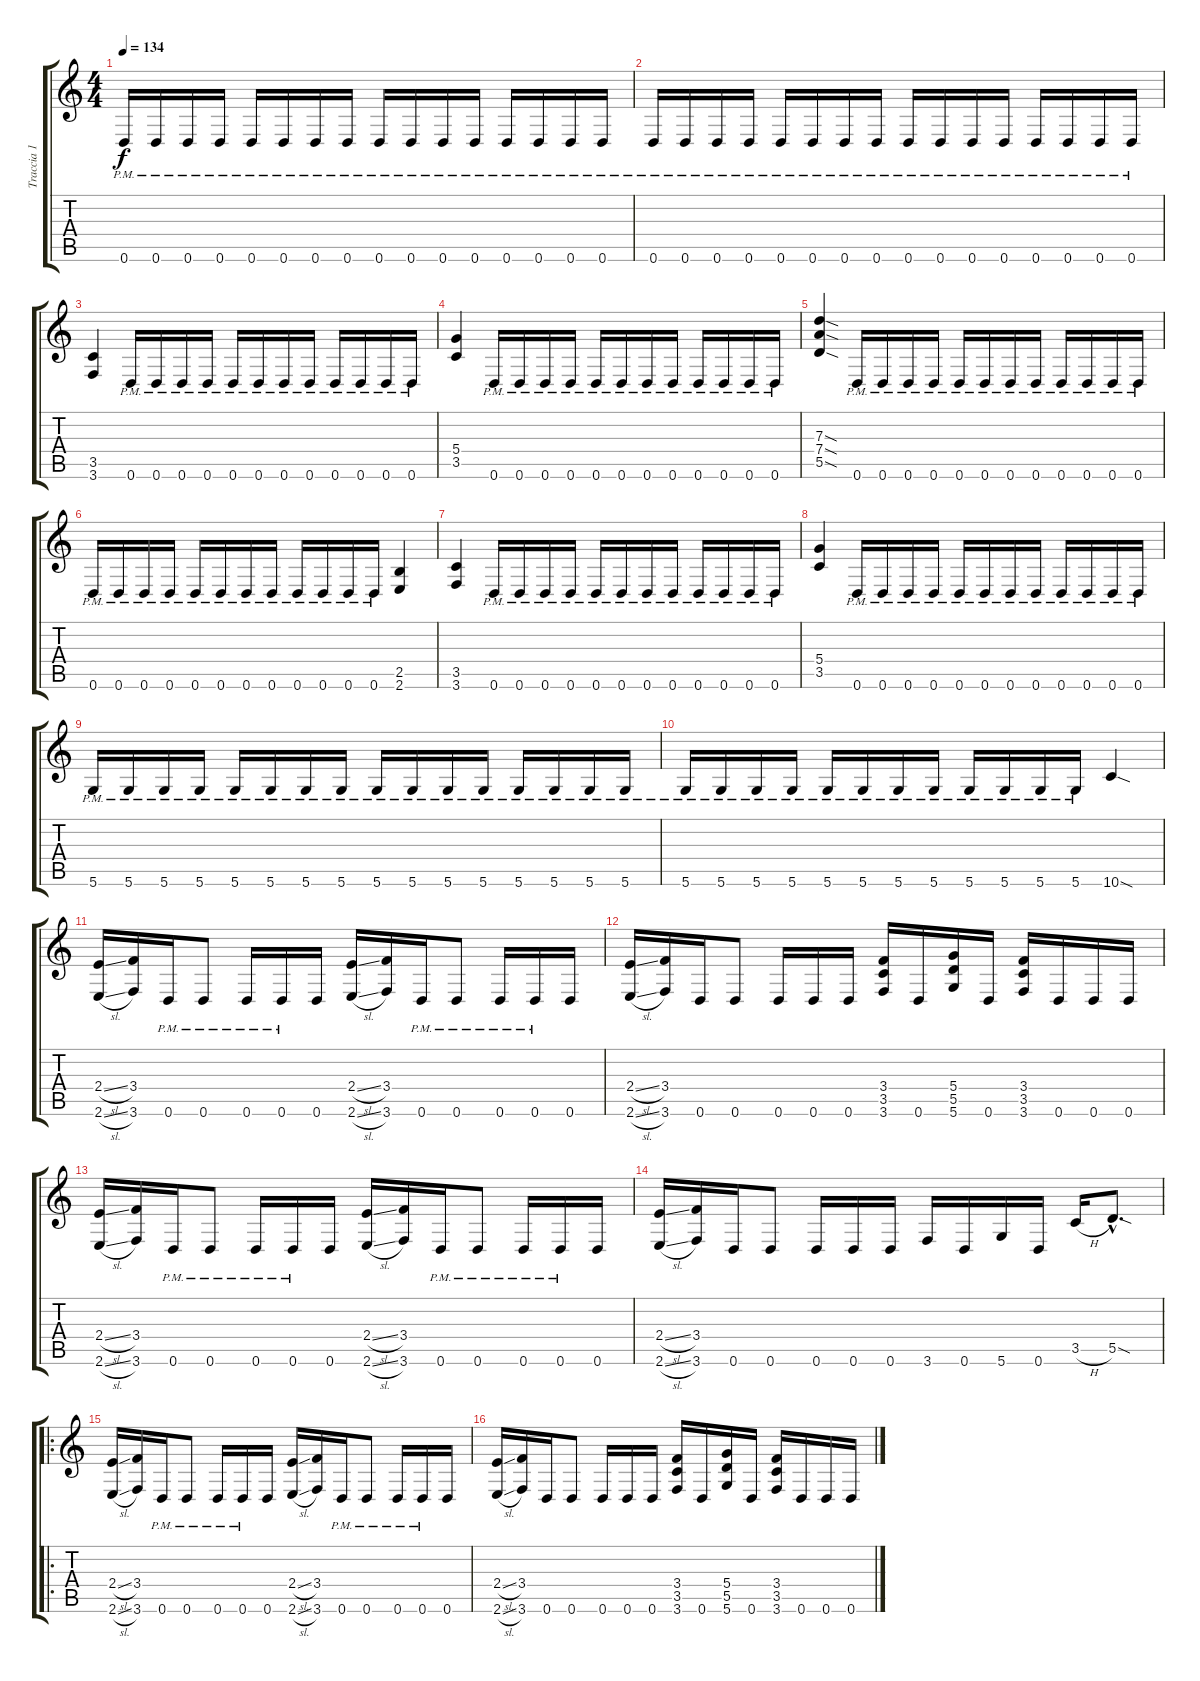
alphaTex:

\track ("Traccia 1" "Traccia 1") {instrument distortionguitar}
\staff {score tabs}
\tuning (E4 B3 G3 D3 A2 D2) {hide}
\ts (4 4)
\tempo 134
\clef g2
\ks c
0.6{pm}.16{dy f instrument distortionguitar} 0.6{pm}.16 0.6{pm}.16 0.6{pm}.16 0.6{pm}.16 0.6{pm}.16 0.6{pm}.16 0.6{pm}.16 0.6{pm}.16 0.6{pm}.16 0.6{pm}.16 0.6{pm}.16 0.6{pm}.16 0.6{pm}.16 0.6{pm}.16 0.6{pm}.16 |
0.6{pm}.16 0.6{pm}.16 0.6{pm}.16 0.6{pm}.16 0.6{pm}.16 0.6{pm}.16 0.6{pm}.16 0.6{pm}.16 0.6{pm}.16 0.6{pm}.16 0.6{pm}.16 0.6{pm}.16 0.6{pm}.16 0.6{pm}.16 0.6{pm}.16 0.6{pm}.16 |
(3.5 3.6).4 0.6{pm}.16 0.6{pm}.16 0.6{pm}.16 0.6{pm}.16 0.6{pm}.16 0.6{pm}.16 0.6{pm}.16 0.6{pm}.16 0.6{pm}.16 0.6{pm}.16 0.6{pm}.16 0.6{pm}.16 |
(5.4 3.5).4 0.6{pm}.16 0.6{pm}.16 0.6{pm}.16 0.6{pm}.16 0.6{pm}.16 0.6{pm}.16 0.6{pm}.16 0.6{pm}.16 0.6{pm}.16 0.6{pm}.16 0.6{pm}.16 0.6{pm}.16 |
(7.3{sod} 7.4{sod} 5.5{sod}).4 0.6{pm}.16 0.6{pm}.16 0.6{pm}.16 0.6{pm}.16 0.6{pm}.16 0.6{pm}.16 0.6{pm}.16 0.6{pm}.16 0.6{pm}.16 0.6{pm}.16 0.6{pm}.16 0.6{pm}.16 |
0.6{pm}.16 0.6{pm}.16 0.6{pm}.16 0.6{pm}.16 0.6{pm}.16 0.6{pm}.16 0.6{pm}.16 0.6{pm}.16 0.6{pm}.16 0.6{pm}.16 0.6{pm}.16 0.6{pm}.16 (2.5 2.6).4 |
(3.5 3.6).4 0.6{pm}.16 0.6{pm}.16 0.6{pm}.16 0.6{pm}.16 0.6{pm}.16 0.6{pm}.16 0.6{pm}.16 0.6{pm}.16 0.6{pm}.16 0.6{pm}.16 0.6{pm}.16 0.6{pm}.16 |
(5.4 3.5).4 0.6{pm}.16 0.6{pm}.16 0.6{pm}.16 0.6{pm}.16 0.6{pm}.16 0.6{pm}.16 0.6{pm}.16 0.6{pm}.16 0.6{pm}.16 0.6{pm}.16 0.6{pm}.16 0.6{pm}.16 |
5.6{pm}.16 5.6{pm}.16 5.6{pm}.16 5.6{pm}.16 5.6{pm}.16 5.6{pm}.16 5.6{pm}.16 5.6{pm}.16 5.6{pm}.16 5.6{pm}.16 5.6{pm}.16 5.6{pm}.16 5.6{pm}.16 5.6{pm}.16 5.6{pm}.16 5.6{pm}.16 |
5.6{pm}.16 5.6{pm}.16 5.6{pm}.16 5.6{pm}.16 5.6{pm}.16 5.6{pm}.16 5.6{pm}.16 5.6{pm}.16 5.6{pm}.16 5.6{pm}.16 5.6{pm}.16 5.6{pm}.16 10.6{sod}.4 |
(2.4{sl} 2.6{sl}).16 (3.4 3.6).16 0.6{pm}.16 0.6{pm}.8 0.6{pm}.16 0.6{pm}.16 0.6.16 (2.4{sl} 2.6{sl}).16 (3.4 3.6).16 0.6{pm}.16 0.6{pm}.8 0.6{pm}.16 0.6{pm}.16 0.6.16 |
(2.4{sl} 2.6{sl}).16 (3.4 3.6).16 0.6.16 0.6.8 0.6.16 0.6.16 0.6.16 (3.4 3.5 3.6).16 0.6.16 (5.4 5.5 5.6).16 0.6.16 (3.4 3.5 3.6).16 0.6.16 0.6.16 0.6.16 |
(2.4{sl} 2.6{sl}).16 (3.4 3.6).16 0.6{pm}.16 0.6{pm}.8 0.6{pm}.16 0.6{pm}.16 0.6.16 (2.4{sl} 2.6{sl}).16 (3.4 3.6).16 0.6{pm}.16 0.6{pm}.8 0.6{pm}.16 0.6{pm}.16 0.6.16 |
(2.4{sl} 2.6{sl}).16 (3.4 3.6).16 0.6.16 0.6.8 0.6.16 0.6.16 0.6.16 3.6.16 0.6.16 5.6.16 0.6.16 3.5{h}.16 5.5{sod hac}.8{d} |
\ro
(2.4{sl} 2.6{sl}).16 (3.4 3.6).16 0.6{pm}.16 0.6{pm}.8 0.6{pm}.16 0.6{pm}.16 0.6.16 (2.4{sl} 2.6{sl}).16 (3.4 3.6).16 0.6{pm}.16 0.6{pm}.8 0.6{pm}.16 0.6{pm}.16 0.6.16 |
(2.4{sl} 2.6{sl}).16 (3.4 3.6).16 0.6.16 0.6.8 0.6.16 0.6.16 0.6.16 (3.4 3.5 3.6).16 0.6.16 (5.4 5.5 5.6).16 0.6.16 (3.4 3.5 3.6).16 0.6.16 0.6.16 0.6.16
